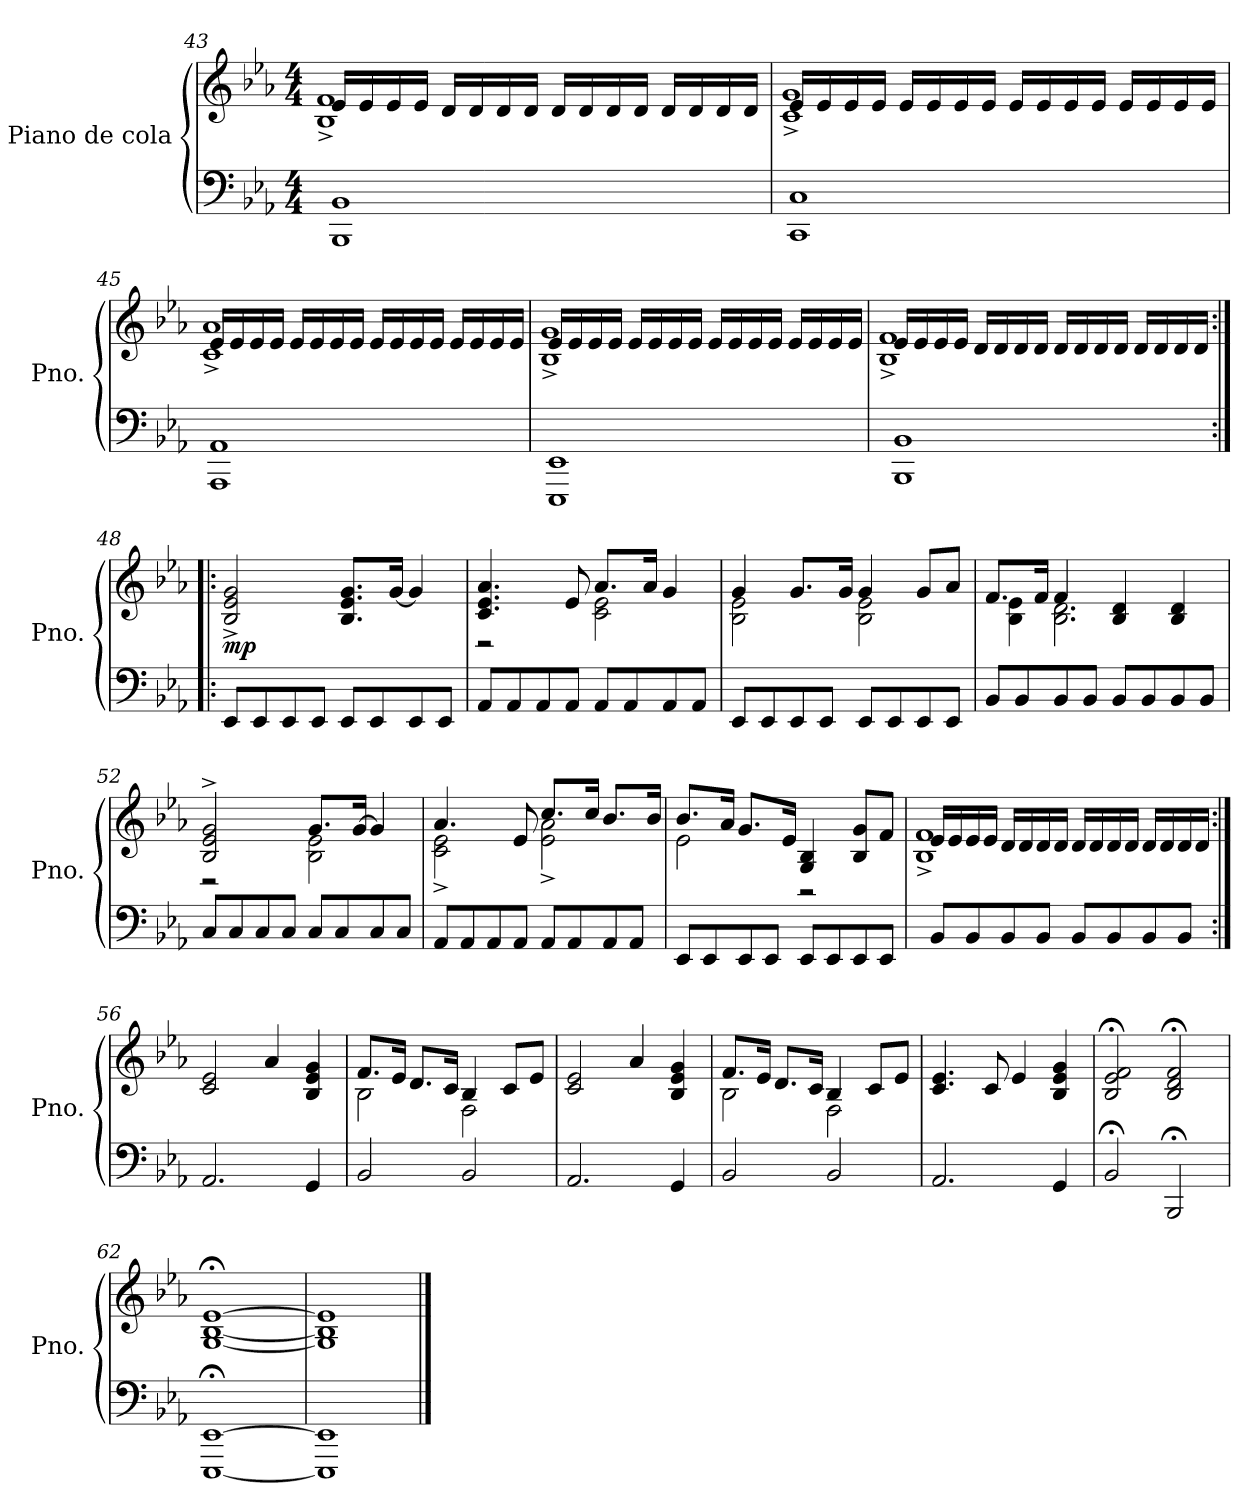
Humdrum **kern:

**kern	**kern	**dynam
*part1	*part1	*part1
*staff2	*staff1	*staff1/2
*I"Piano de cola	*	*
*I'Pno.	*	*
!!LO:PB:g=z
*clefF4	*clefG2	*
*k[b-e-a-]	*k[b-e-a-]	*
*M4/4	*M4/4	*
=43	=43	=43
*	*^	*
1BBB- 1BB-	16e-/LL	1B-^ 1f^	.
.	16e-/	.	.
.	16e-/	.	.
.	16e-/JJ	.	.
.	16d/LL	.	.
.	16d/	.	.
.	16d/	.	.
.	16d/JJ	.	.
.	16d/LL	.	.
.	16d/	.	.
.	16d/	.	.
.	16d/JJ	.	.
.	16d/LL	.	.
.	16d/	.	.
.	16d/	.	.
.	16d/JJ	.	.
=44	=44	=44	=44
1CC 1C	16e-/LL	1c^ 1g^	.
.	16e-/	.	.
.	16e-/	.	.
.	16e-/JJ	.	.
.	16e-/LL	.	.
.	16e-/	.	.
.	16e-/	.	.
.	16e-/JJ	.	.
.	16e-/LL	.	.
.	16e-/	.	.
.	16e-/	.	.
.	16e-/JJ	.	.
.	16e-/LL	.	.
.	16e-/	.	.
.	16e-/	.	.
.	16e-/JJ	.	.
!!LO:LB:g=z	!!
=45	=45	=45	=45
1AAA- 1AA-	16e-/LL	1c^ 1a-^	.
.	16e-/	.	.
.	16e-/	.	.
.	16e-/JJ	.	.
.	16e-/LL	.	.
.	16e-/	.	.
.	16e-/	.	.
.	16e-/JJ	.	.
.	16e-/LL	.	.
.	16e-/	.	.
.	16e-/	.	.
.	16e-/JJ	.	.
.	16e-/LL	.	.
.	16e-/	.	.
.	16e-/	.	.
.	16e-/JJ	.	.
=46	=46	=46	=46
1EEE- 1EE-	16e-/LL	1B-^ 1g^	.
.	16e-/	.	.
.	16e-/	.	.
.	16e-/JJ	.	.
.	16e-/LL	.	.
.	16e-/	.	.
.	16e-/	.	.
.	16e-/JJ	.	.
.	16e-/LL	.	.
.	16e-/	.	.
.	16e-/	.	.
.	16e-/JJ	.	.
.	16e-/LL	.	.
.	16e-/	.	.
.	16e-/	.	.
.	16e-/JJ	.	.
!!LO:LB:g=z	!!
=47	=47	=47	=47
1BBB- 1BB-	16e-/LL	1B-^ 1f^	.
.	16e-/	.	.
.	16e-/	.	.
.	16e-/JJ	.	.
.	16d/LL	.	.
.	16d/	.	.
.	16d/	.	.
.	16d/JJ	.	.
.	16d/LL	.	.
.	16d/	.	.
.	16d/	.	.
.	16d/JJ	.	.
.	16d/LL	.	.
.	16d/	.	.
.	16d/	.	.
.	16d/JJ	.	.
*	*v	*v	*
=48:|!|:	=48:|!|:	=48:|!|:
!	!	!LO:DY:b
8EE-/L	2B-/^ 2e-/^ 2g/^	mp
8EE-/	.	.
8EE-/	.	.
8EE-/J	.	.
8EE-/L	8.B-/ 8.e-/ 8.g/L	.
8EE-/	.	.
.	[16g/Jk	.
8EE-/	4g/]	.
8EE-/J	.	.
=49	=49	=49
*	*^	*
8AA-/L	4.c/ 4.e-/ 4.a-/	2r	.
8AA-/	.	.	.
8AA-/	.	.	.
8AA-/J	8e-/	.	.
8AA-/L	8.a-/L	2c\ 2e-\	.
8AA-/	.	.	.
.	16a-/Jk	.	.
8AA-/	4g/	.	.
8AA-/J	.	.	.
!!LO:LB:g=z	!!
=50	=50	=50	=50
8EE-/L	4g/	2B-\ 2e-\	.
8EE-/	.	.	.
8EE-/	8.g/L	.	.
8EE-/J	.	.	.
.	16g/Jk	.	.
8EE-/L	4g/	2B-\ 2e-\	.
8EE-/	.	.	.
8EE-/	8g/L	.	.
8EE-/J	8a-/J	.	.
=51	=51	=51	=51
8BB-/L	8.f/L	4B-\ 4e-\	.
8BB-/	.	.	.
.	16f/Jk	.	.
8BB-/	4f/	2.B-\ 2.d\	.
8BB-/J	.	.	.
8BB-/L	4B-/ 4d/	.	.
8BB-/	.	.	.
8BB-/	4B-/ 4d/	.	.
8BB-/J	.	.	.
=52	=52	=52	=52
8C/L	2B-/^ 2e-/^ 2g/^	2r	.
8C/	.	.	.
8C/	.	.	.
8C/J	.	.	.
8C/L	8.g/L	2B-\ 2e-\	.
8C/	.	.	.
.	[16g/Jk	.	.
8C/	4g/]	.	.
8C/J	.	.	.
=53	=53	=53	=53
8AA-/L	4.a-/	2c\^ 2e-\^	.
8AA-/	.	.	.
8AA-/	.	.	.
8AA-/J	8e-/	.	.
8AA-/L	8.cc/L	2e-\^ 2a-\^	.
8AA-/	.	.	.
.	16cc/Jk	.	.
8AA-/	8.b-/L	.	.
8AA-/J	.	.	.
.	16b-/Jk	.	.
!!LO:LB:g=z	!!
=54	=54	=54	=54
8EE-/L	8.b-/L	2e-\	.
8EE-/	.	.	.
.	16a-/Jk	.	.
8EE-/	8.g/L	.	.
8EE-/J	.	.	.
.	16e-/Jk	.	.
8EE-/L	4G/ 4B-/	2r	.
8EE-/	.	.	.
8EE-/	8B-/ 8g/L	.	.
8EE-/J	8f/J	.	.
=55	=55	=55	=55
8BB-/L	16e-/LL	1B-^ 1f^	.
.	16e-/	.	.
8BB-/	16e-/	.	.
.	16e-/JJ	.	.
8BB-/	16d/LL	.	.
.	16d/	.	.
8BB-/J	16d/	.	.
.	16d/JJ	.	.
8BB-/L	16d/LL	.	.
.	16d/	.	.
8BB-/	16d/	.	.
.	16d/JJ	.	.
8BB-/	16d/LL	.	.
.	16d/	.	.
8BB-/J	16d/	.	.
.	16d/JJ	.	.
*	*v	*v	*
=56:|!	=56:|!	=56:|!
2.AA-/	2c/ 2e-/	.
.	4a-/	.
4GG/	4B-/ 4e-/ 4g/	.
=57	=57	=57
*	*^	*
2BB-/	8.f/L	2B-\	.
.	16e-/Jk	.	.
.	8.d/L	.	.
.	16c/Jk	.	.
2BB-/	4B-/	2F\	.
.	8c/L	.	.
.	8e-/J	.	.
*	*v	*v	*
=58	=58	=58
2.AA-/	2c/ 2e-/	.
.	4a-/	.
4GG/	4B-/ 4e-/ 4g/	.
!!LO:PB:g=z
=59	=59	=59
*	*^	*
2BB-/	8.f/L	2B-\	.
.	16e-/Jk	.	.
.	8.d/L	.	.
.	16c/Jk	.	.
2BB-/	4B-/	2F\	.
.	8c/L	.	.
.	8e-/J	.	.
*	*v	*v	*
=60	=60	=60
2.AA-/	4.c/ 4.e-/	.
.	8c/	.
.	4e-/	.
4GG/	4B-/ 4e-/ 4g/	.
=61	=61	=61
2BB-;</	2B-/;< 2e-/;< 2f/;<	.
2BBB-;</	2B-/;< 2d/;< 2f/;<	.
=62	=62	=62
[1EEE-;< [1EE-;<	[1G;< [1B-;< [1e-;<	.
=63	=63	=63
1EEE-] 1EE-]	1G] 1B-] 1e-]	.
==	==	==
*-	*-	*-
